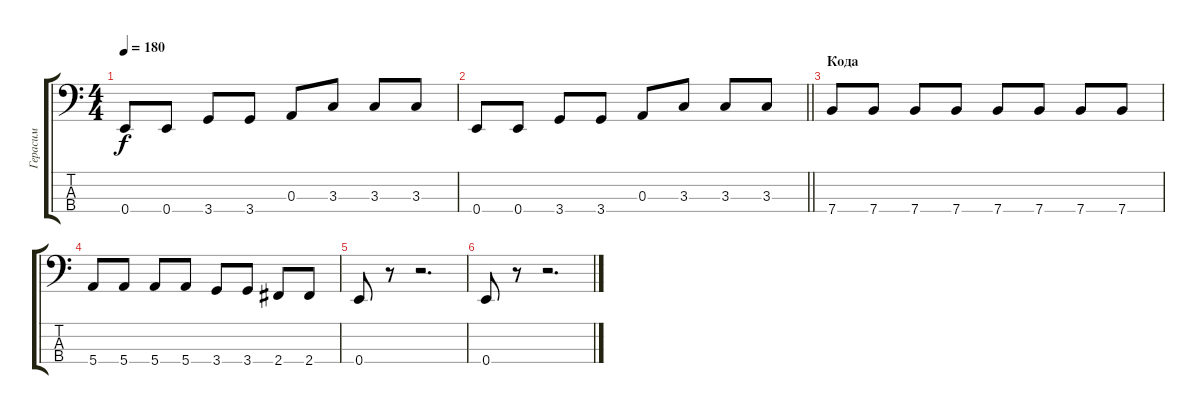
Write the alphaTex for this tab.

\track ("Герасим" "Герасим") {instrument electricbasspick}
\staff {score tabs}
\tuning (G2 D2 A1 E1) {hide}
\ts (4 4)
\tempo 180
\clef f4
\ks c
0.4.8{dy f} 0.4.8 3.4.8 3.4.8 0.3.8 3.3.8 3.3.8 3.3.8 |
\barLineRight lightlight
0.4.8 0.4.8 3.4.8 3.4.8 0.3.8 3.3.8 3.3.8 3.3.8 |
\section ("" "Кода")
7.4.8 7.4.8 7.4.8 7.4.8 7.4.8 7.4.8 7.4.8 7.4.8 |
5.4.8 5.4.8 5.4.8 5.4.8 3.4.8 3.4.8 2.4.8 2.4.8 |
0.4.8 r.8 r.2{d} |
0.4.8 r.8 r.2{d}
